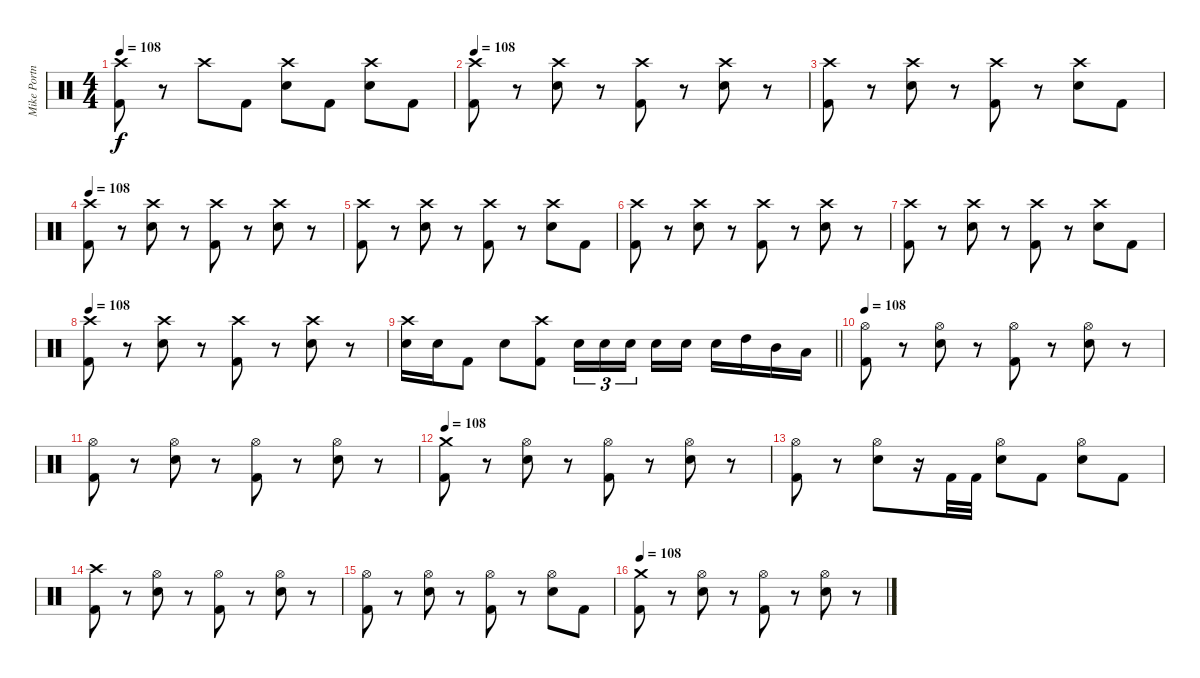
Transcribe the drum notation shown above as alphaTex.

\track ("Mike Portnoy" "Mike Portn") {instrument percussion}
\staff {score}
\articulation defaults
\ts (4 4)
\tempo 108
\clef neutral
\ks c
("Crash high (hit)" "Kick (hit) 2").8{dy f} r.8 "Crash high (hit)".8 "Kick (hit) 2".8 ("Crash high (hit)" "Electric Snare (hit)").8 "Kick (hit) 2".8 ("Crash high (hit)" "Electric Snare (hit)").8 "Kick (hit) 2".8 |
\tempo 108
("Crash high (hit)" "Kick (hit) 2").8 r.8 ("Crash high (hit)" "Electric Snare (hit)").8 r.8 ("Crash high (hit)" "Kick (hit) 2").8 r.8 ("Crash high (hit)" "Electric Snare (hit)").8 r.8 |
("Crash high (hit)" "Kick (hit) 2").8 r.8 ("Crash high (hit)" "Electric Snare (hit)").8 r.8 ("Crash high (hit)" "Kick (hit) 2").8 r.8 ("Crash high (hit)" "Electric Snare (hit)").8 "Kick (hit) 2".8 |
\tempo 108
("Crash high (hit)" "Kick (hit) 2").8 r.8 ("Crash high (hit)" "Electric Snare (hit)").8 r.8 ("Crash high (hit)" "Kick (hit) 2").8 r.8 ("Crash high (hit)" "Electric Snare (hit)").8 r.8 |
("Crash high (hit)" "Kick (hit) 2").8 r.8 ("Crash high (hit)" "Electric Snare (hit)").8 r.8 ("Crash high (hit)" "Kick (hit) 2").8 r.8 ("Crash high (hit)" "Electric Snare (hit)").8 "Kick (hit) 2".8 |
("Crash high (hit)" "Kick (hit) 2").8 r.8 ("Crash high (hit)" "Electric Snare (hit)").8 r.8 ("Crash high (hit)" "Kick (hit) 2").8 r.8 ("Crash high (hit)" "Electric Snare (hit)").8 r.8 |
("Crash high (hit)" "Kick (hit) 2").8 r.8 ("Crash high (hit)" "Electric Snare (hit)").8 r.8 ("Crash high (hit)" "Kick (hit) 2").8 r.8 ("Crash high (hit)" "Electric Snare (hit)").8 "Kick (hit) 2".8 |
\tempo 108
("Crash high (hit)" "Kick (hit) 2").8 r.8 ("Crash high (hit)" "Electric Snare (hit)").8 r.8 ("Crash high (hit)" "Kick (hit) 2").8 r.8 ("Crash high (hit)" "Electric Snare (hit)").8 r.8 |
\barLineRight lightlight
("Crash high (hit)" "Electric Snare (hit)").16 "Electric Snare (hit)".16 "Kick (hit) 2".8 "Electric Snare (hit)".8 ("Crash high (hit)" "Kick (hit) 2").8 "Electric Snare (hit)".16{tu (3 2)} "Electric Snare (hit)".16{tu (3 2)} "Electric Snare (hit)".16{tu (3 2)} "Electric Snare (hit)".16 "Electric Snare (hit)".16 "Electric Snare (hit)".16 "High Tom (hit)".16 "Mid Tom (hit)".16 "Low Tom (hit)".16 |
\tempo 108
("Hi-Hat (open)" "Kick (hit) 2").8 r.8 ("Hi-Hat (open)" "Electric Snare (hit)").8 r.8 ("Hi-Hat (open)" "Kick (hit) 2").8 r.8 ("Hi-Hat (open)" "Electric Snare (hit)").8 r.8 |
("Hi-Hat (open)" "Kick (hit) 2").8 r.8 ("Hi-Hat (open)" "Electric Snare (hit)").8 r.8 ("Hi-Hat (open)" "Kick (hit) 2").8 r.8 ("Hi-Hat (open)" "Electric Snare (hit)").8 r.8 |
\tempo 108
("Crash medium (hit)" "Kick (hit) 2").8 r.8 ("Hi-Hat (open)" "Electric Snare (hit)").8 r.8 ("Hi-Hat (open)" "Kick (hit) 2").8 r.8 ("Hi-Hat (open)" "Electric Snare (hit)").8 r.8 |
("Hi-Hat (open)" "Kick (hit) 2").8 r.8 ("Hi-Hat (open)" "Electric Snare (hit)").8 r.16 "Kick (hit) 2".32 "Kick (hit) 2".32 ("Hi-Hat (open)" "Electric Snare (hit)").8 "Kick (hit) 2".8 ("Hi-Hat (open)" "Electric Snare (hit)").8 "Kick (hit) 2".8 |
("Crash high (hit)" "Kick (hit) 2").8 r.8 ("Hi-Hat (open)" "Electric Snare (hit)").8 r.8 ("Hi-Hat (open)" "Kick (hit) 2").8 r.8 ("Hi-Hat (open)" "Electric Snare (hit)").8 r.8 |
("Hi-Hat (open)" "Kick (hit) 2").8 r.8 ("Hi-Hat (open)" "Electric Snare (hit)").8 r.8 ("Hi-Hat (open)" "Kick (hit) 2").8 r.8 ("Hi-Hat (open)" "Electric Snare (hit)").8 "Kick (hit) 2".8 |
\tempo 108
("Crash medium (hit)" "Kick (hit) 2").8 r.8 ("Hi-Hat (open)" "Electric Snare (hit)").8 r.8 ("Hi-Hat (open)" "Kick (hit) 2").8 r.8 ("Hi-Hat (open)" "Electric Snare (hit)").8 r.8
